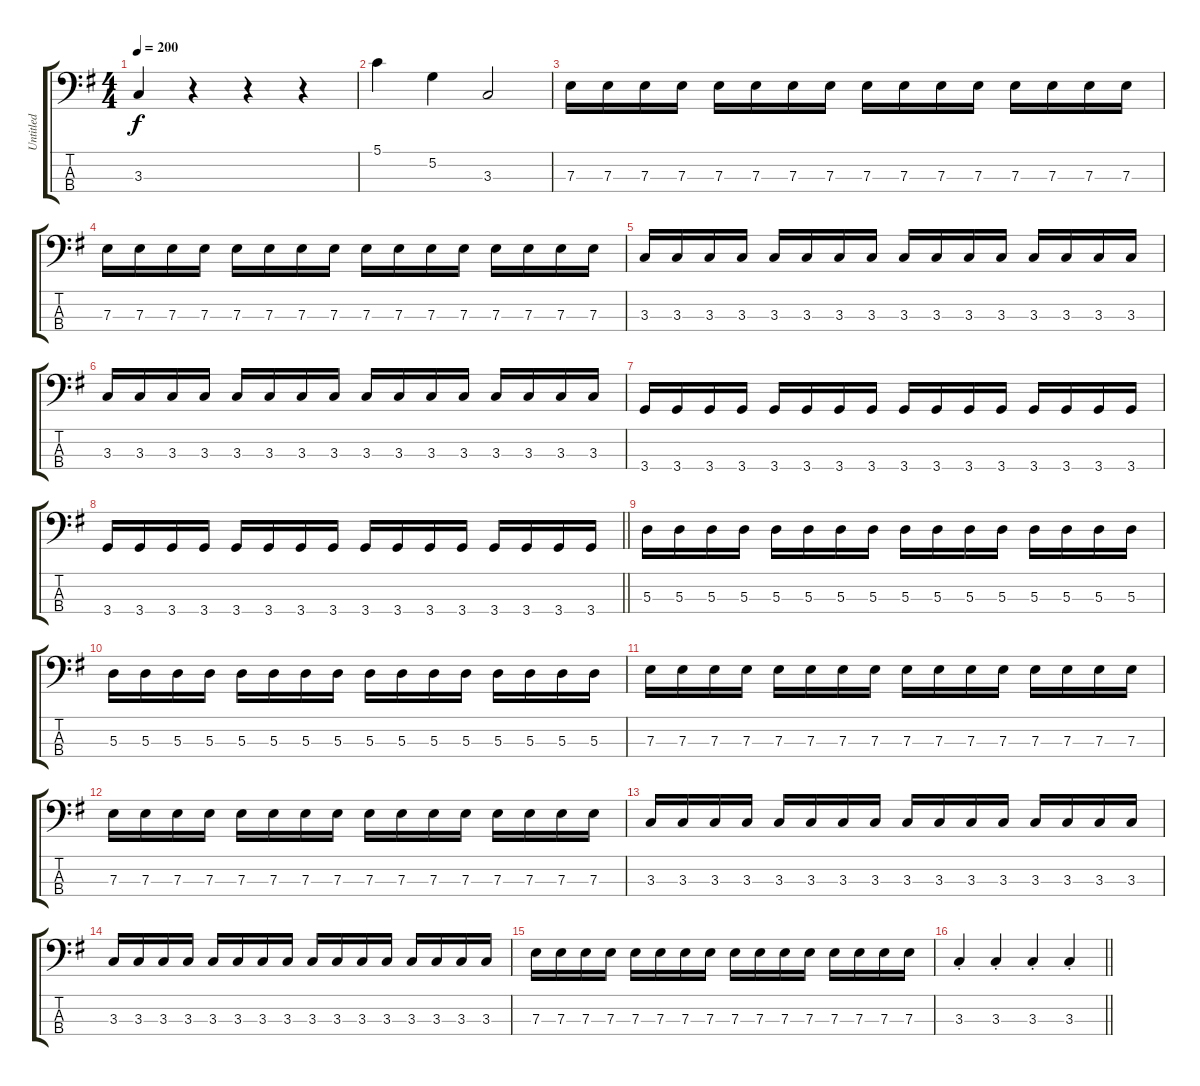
\track ("Untitled" "Untitled") {instrument electricbassfinger}
\staff {score tabs}
\tuning (G2 D2 A1 E1) {hide}
\ts (4 4)
\tempo 200
\clef f4
\ks g
3.3.4{dy f} r.4 r.4 r.4 |
5.1.4 5.2.4 3.3.2 |
7.3.16 7.3.16 7.3.16 7.3.16 7.3.16 7.3.16 7.3.16 7.3.16 7.3.16 7.3.16 7.3.16 7.3.16 7.3.16 7.3.16 7.3.16 7.3.16 |
7.3.16 7.3.16 7.3.16 7.3.16 7.3.16 7.3.16 7.3.16 7.3.16 7.3.16 7.3.16 7.3.16 7.3.16 7.3.16 7.3.16 7.3.16 7.3.16 |
3.3.16 3.3.16 3.3.16 3.3.16 3.3.16 3.3.16 3.3.16 3.3.16 3.3.16 3.3.16 3.3.16 3.3.16 3.3.16 3.3.16 3.3.16 3.3.16 |
3.3.16 3.3.16 3.3.16 3.3.16 3.3.16 3.3.16 3.3.16 3.3.16 3.3.16 3.3.16 3.3.16 3.3.16 3.3.16 3.3.16 3.3.16 3.3.16 |
3.4.16 3.4.16 3.4.16 3.4.16 3.4.16 3.4.16 3.4.16 3.4.16 3.4.16 3.4.16 3.4.16 3.4.16 3.4.16 3.4.16 3.4.16 3.4.16 |
\barLineRight lightlight
3.4.16 3.4.16 3.4.16 3.4.16 3.4.16 3.4.16 3.4.16 3.4.16 3.4.16 3.4.16 3.4.16 3.4.16 3.4.16 3.4.16 3.4.16 3.4.16 |
5.3.16 5.3.16 5.3.16 5.3.16 5.3.16 5.3.16 5.3.16 5.3.16 5.3.16 5.3.16 5.3.16 5.3.16 5.3.16 5.3.16 5.3.16 5.3.16 |
5.3.16 5.3.16 5.3.16 5.3.16 5.3.16 5.3.16 5.3.16 5.3.16 5.3.16 5.3.16 5.3.16 5.3.16 5.3.16 5.3.16 5.3.16 5.3.16 |
7.3.16 7.3.16 7.3.16 7.3.16 7.3.16 7.3.16 7.3.16 7.3.16 7.3.16 7.3.16 7.3.16 7.3.16 7.3.16 7.3.16 7.3.16 7.3.16 |
7.3.16 7.3.16 7.3.16 7.3.16 7.3.16 7.3.16 7.3.16 7.3.16 7.3.16 7.3.16 7.3.16 7.3.16 7.3.16 7.3.16 7.3.16 7.3.16 |
3.3.16 3.3.16 3.3.16 3.3.16 3.3.16 3.3.16 3.3.16 3.3.16 3.3.16 3.3.16 3.3.16 3.3.16 3.3.16 3.3.16 3.3.16 3.3.16 |
3.3.16 3.3.16 3.3.16 3.3.16 3.3.16 3.3.16 3.3.16 3.3.16 3.3.16 3.3.16 3.3.16 3.3.16 3.3.16 3.3.16 3.3.16 3.3.16 |
7.3.16 7.3.16 7.3.16 7.3.16 7.3.16 7.3.16 7.3.16 7.3.16 7.3.16 7.3.16 7.3.16 7.3.16 7.3.16 7.3.16 7.3.16 7.3.16 |
\barLineRight lightlight
3.3{st}.4 3.3{st}.4 3.3{st}.4 3.3{st}.4
